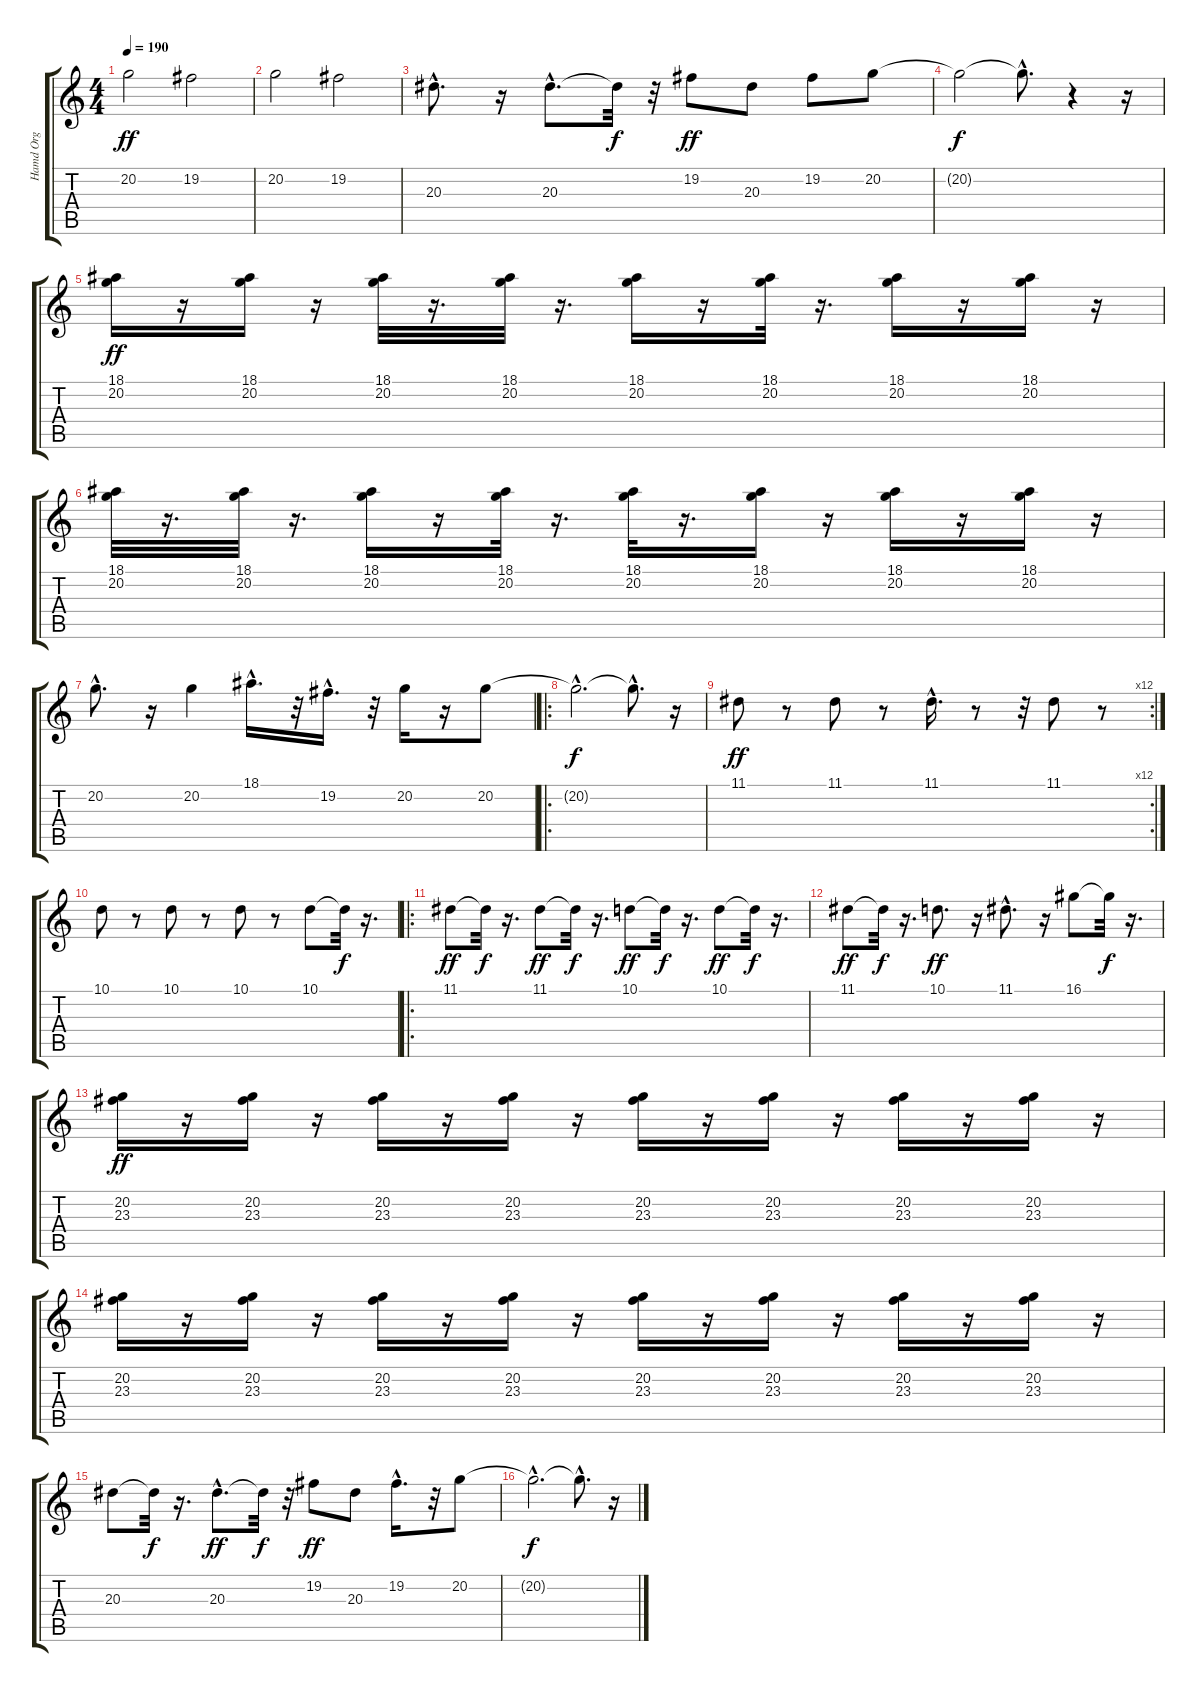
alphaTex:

\track ("Hamd Org" "Hamd Org") {instrument drawbarorgan}
\staff {score tabs}
\tuning (E4 B3 G3 D3 A2 E2) {hide}
\ts (4 4)
\tempo 190
\clef g2
\ks c
20.2.2{dy ff} 19.2.2 |
20.2.2 19.2.2 |
20.3{hac}.8{d} r.16 20.3{hac}.8{d} 20.3{t}.32{dy f} r.32 19.2.8{dy ff} 20.3.8 19.2.8 20.2.8 |
20.2{t}.2{dy f} 20.2{hac t}.8{d} r.4 r.16 |
(18.1 20.2).16{dy ff} r.16 (18.1 20.2).16 r.16 (18.1 20.2).32 r.16{d} (18.1 20.2).32 r.16{d} (18.1 20.2).16 r.16 (18.1 20.2).32 r.16{d} (18.1 20.2).16 r.16 (18.1 20.2).16 r.16 |
(18.1 20.2).32 r.16{d} (18.1 20.2).32 r.16{d} (18.1 20.2).16 r.16 (18.1 20.2).32 r.16{d} (18.1 20.2).32 r.16{d} (18.1 20.2).16 r.16 (18.1 20.2).16 r.16 (18.1 20.2).16 r.16 |
20.2{hac}.8{d} r.16 20.2.4 18.1{hac}.16{d} r.32 19.2{hac}.16{d} r.32 20.2.16 r.16 20.2.8 |
\ro
20.2{hac t}.2{d dy f} 20.2{hac t}.8{d} r.16 |
\rc 12
11.1.8{dy ff} r.8 11.1.8 r.8 11.1{hac}.16{d} r.8 r.32 11.1.8 r.8 |
10.1.8 r.8 10.1.8 r.8 10.1.8 r.8 10.1.8 10.1{t}.32{dy f} r.16{d} |
\ro
11.1.8{dy ff} 11.1{t}.32{dy f} r.16{d} 11.1.8{dy ff} 11.1{t}.32{dy f} r.16{d} 10.1.8{dy ff} 10.1{t}.32{dy f} r.16{d} 10.1.8{dy ff} 10.1{t}.32{dy f} r.16{d} |
11.1.8{dy ff} 11.1{t}.32{dy f} r.16{d} 10.1.8{d dy ff} r.16 11.1{hac}.8{d} r.16 16.1.8 16.1{t}.32{dy f} r.16{d} |
(20.2 23.3).16{dy ff} r.16 (20.2 23.3).16 r.16 (20.2 23.3).16 r.16 (20.2 23.3).16 r.16 (20.2 23.3).16 r.16 (20.2 23.3).16 r.16 (20.2 23.3).16 r.16 (20.2 23.3).16 r.16 |
(20.2 23.3).16 r.16 (20.2 23.3).16 r.16 (20.2 23.3).16 r.16 (20.2 23.3).16 r.16 (20.2 23.3).16 r.16 (20.2 23.3).16 r.16 (20.2 23.3).16 r.16 (20.2 23.3).16 r.16 |
20.3.8 20.3{t}.32{dy f} r.16{d} 20.3{hac}.8{d dy ff} 20.3{t}.32{dy f} r.32 19.2.8{dy ff} 20.3.8 19.2{hac}.16{d} r.32 20.2.8 |
20.2{hac t}.2{d dy f} 20.2{hac t}.8{d} r.16
